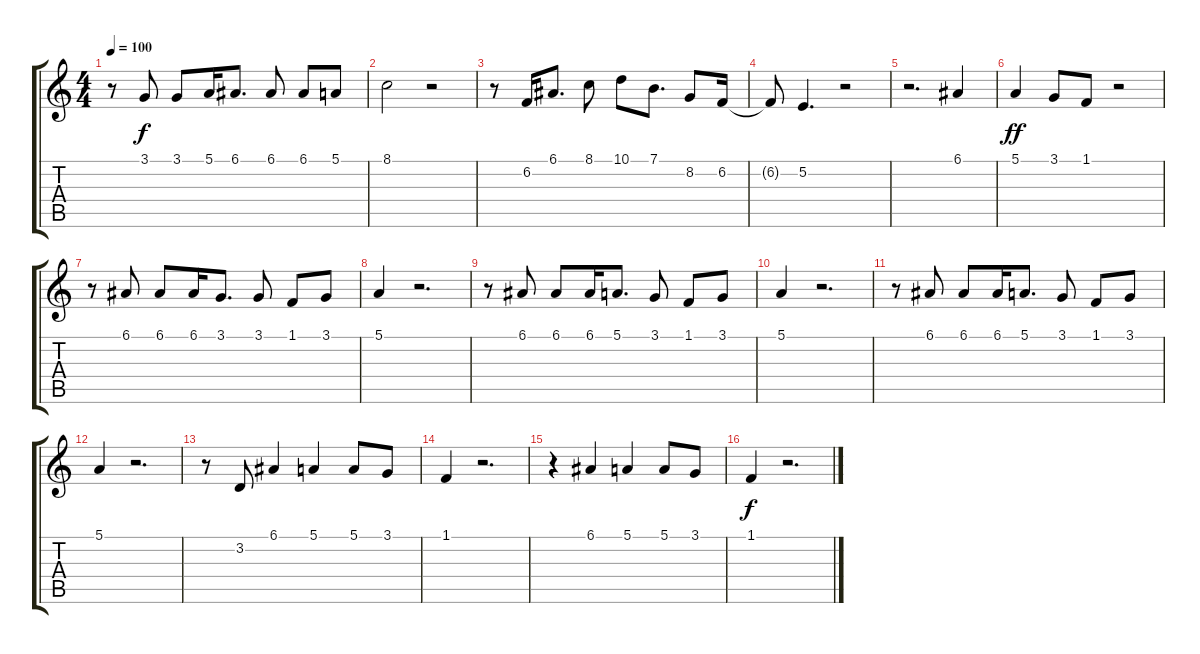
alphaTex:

\track "" {mute instrument flute}
\staff {score tabs}
\tuning (E4 B3 G3 D3 A2 E2) {hide}
\ts (4 4)
\tempo 100
\clef g2
\ks c
r.8{dy f} 3.1.8 3.1.8 5.1.16 6.1.8{d} 6.1.8 6.1.8 5.1.8 |
8.1.2 r.2 |
r.8 6.2.16 6.1.8{d} 8.1.8 10.1.8 7.1.8{d} 8.2.8 6.2.16 |
6.2{t}.8 5.2.4{d} r.2 |
r.2{d} 6.1.4 |
5.1.4{dy ff} 3.1.8 1.1.8 r.2 |
r.8 6.1.8 6.1.8 6.1.16 3.1.8{d} 3.1.8 1.1.8 3.1.8 |
5.1.4 r.2{d} |
r.8 6.1.8 6.1.8 6.1.16 5.1.8{d} 3.1.8 1.1.8 3.1.8 |
5.1.4 r.2{d} |
r.8 6.1.8 6.1.8 6.1.16 5.1.8{d} 3.1.8 1.1.8 3.1.8 |
5.1.4 r.2{d} |
r.8 3.2.8 6.1.4 5.1.4 5.1.8 3.1.8 |
1.1.4 r.2{d} |
r.4 6.1.4 5.1.4 5.1.8 3.1.8 |
1.1.4{dy f} r.2{d}
